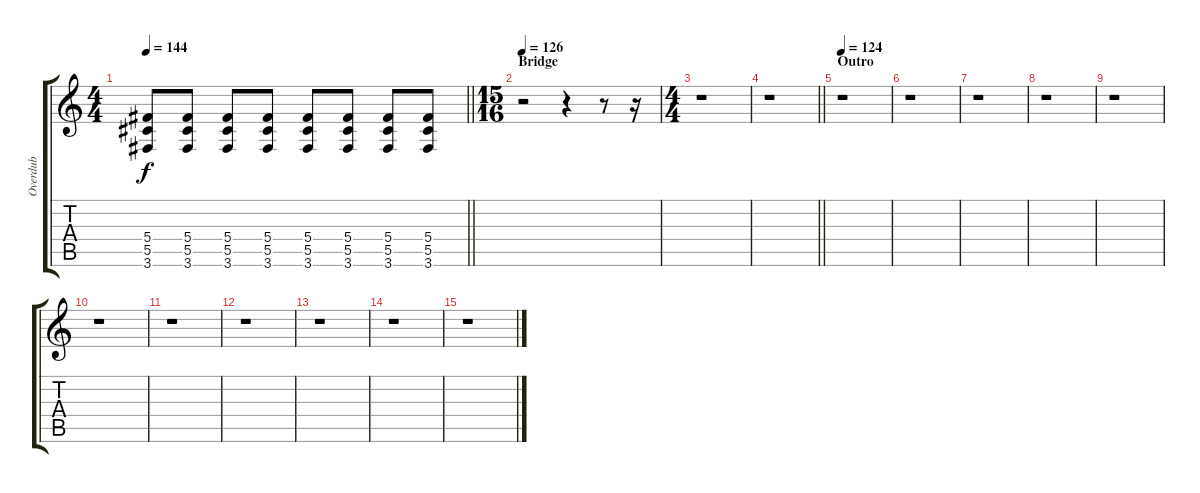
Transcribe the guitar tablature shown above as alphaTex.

\track ("Overdub" "Overdub") {instrument overdrivenguitar}
\staff {score tabs}
\tuning (Eb4 Bb3 Gb3 Db3 Ab2 Eb2) {hide}
\ts (4 4)
\tempo 144
\clef g2
\barLineRight lightlight
\ks c
(5.4 5.5 3.6).8{dy f} (5.4 5.5 3.6).8 (5.4 5.5 3.6).8 (5.4 5.5 3.6).8 (5.4 5.5 3.6).8 (5.4 5.5 3.6).8 (5.4 5.5 3.6).8 (5.4 5.5 3.6).8 |
\ts (15 16)
\section ("" "Bridge")
\tempo 126
r.2 r.4 r.8 r.16 |
\ts (4 4)
r.1 |
\barLineRight lightlight
r.1 |
\section ("" "Outro")
\tempo 124
r.1 |
r.1 |
r.1 |
r.1 |
r.1 |
r.1 |
r.1 |
r.1 |
r.1 |
r.1 |
r.1
